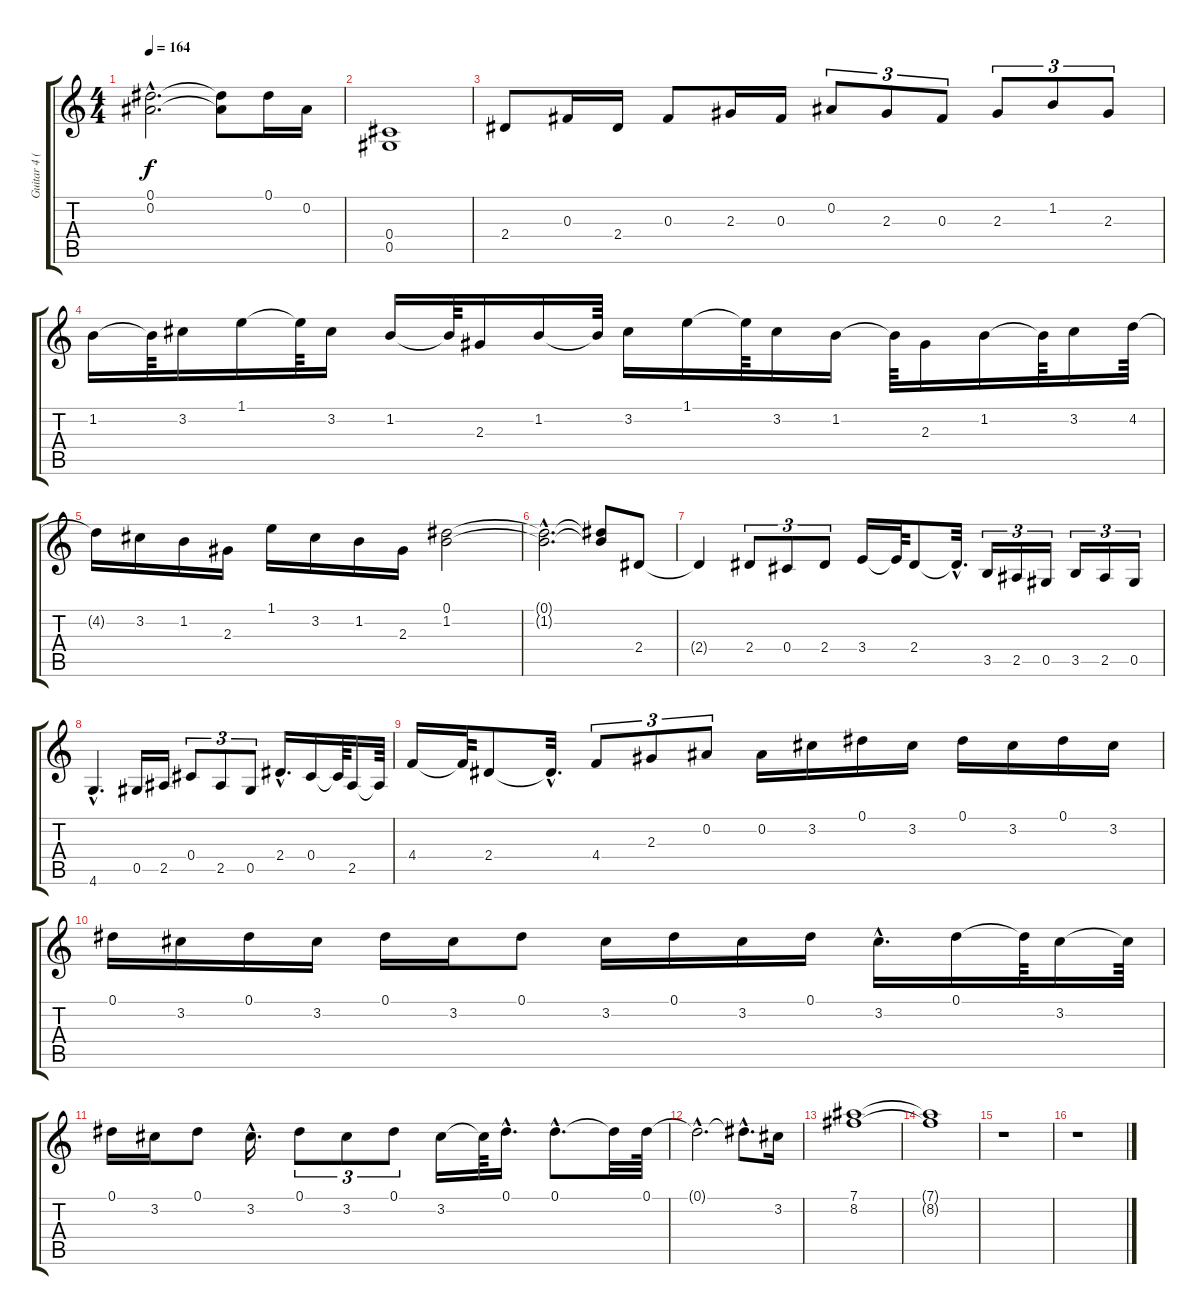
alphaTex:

\track ("Guitar 4 (Solo II)" "Guitar 4 (") {instrument distortionguitar}
\staff {score tabs}
\tuning (Eb4 Bb3 Gb3 Db3 Ab2 Eb2) {hide}
\ts (4 4)
\tempo 164
\clef g2
\ks c
(0.1{hac} 0.2{hac}).2{d dy f} (0.1{t} 0.2{t}).8 0.1.16 0.2.16 |
(0.4 0.5).1 |
2.4.8 0.3.16 2.4.16 0.3.8 2.3.16 0.3.16 0.2.8{tu (3 2)} 2.3.8{tu (3 2)} 0.3.8{tu (3 2)} 2.3.8{tu (3 2)} 1.2.8{tu (3 2)} 2.3.8{tu (3 2)} |
1.2.16 1.2{t}.64 3.2.16 1.1.16 1.1{t}.64 3.2.16 1.2.16 1.2{t}.64 2.3.16 1.2.16 1.2{t}.64 3.2.16 1.1.16 1.1{t}.64 3.2.16 1.2.16 1.2{t}.64 2.3.16 1.2.16 1.2{t}.64 3.2.16 4.2.64 |
4.2{t}.16 3.2.16 1.2.16 2.3.16 1.1.16 3.2.16 1.2.16 2.3.16 (0.1 1.2).2 |
(0.1{hac t} 1.2{hac t}).2{d} (0.1{t} 1.2{t}).8 2.4.8 |
2.4{t}.4 2.4.8{tu (3 2)} 0.4.8{tu (3 2)} 2.4.8{tu (3 2)} 3.4.16 3.4{t}.64 2.4.8 2.4{hac t}.32{d} 3.5.16{tu (3 2)} 2.5.16{tu (3 2)} 0.5.16{tu (3 2)} 3.5.16{tu (3 2)} 2.5.16{tu (3 2)} 0.5.16{tu (3 2)} |
4.6{hac}.4{d} 0.5.16 2.5.16 0.4.8{tu (3 2)} 2.5.8{tu (3 2)} 0.5.8{tu (3 2)} 2.4{hac}.16{d} 0.4.16 0.4{t}.64 2.5.16 2.5{t}.64 |
4.4.16 4.4{t}.64 2.4.8 2.4{hac t}.32{d} 4.4.8{tu (3 2)} 2.3.8{tu (3 2)} 0.2.8{tu (3 2)} 0.2.16 3.2.16 0.1.16 3.2.16 0.1.16 3.2.16 0.1.16 3.2.16 |
0.1.16 3.2.16 0.1.16 3.2.16 0.1.16 3.2.16 0.1.8 3.2.16 0.1.16 3.2.16 0.1.16 3.2{hac}.16{d} 0.1.16 0.1{t}.64 3.2.16 3.2{t}.64 |
0.1.16 3.2.16 0.1.8 3.2{hac}.16{d} 0.1.8{tu (3 2)} 3.2.8{tu (3 2)} 0.1.8{tu (3 2)} 3.2.16 3.2{t}.64 0.1{hac}.16{d} 0.1{hac}.8{d} 0.1{t}.32 0.1.64 |
0.1{hac t}.2{d} 0.1{hac t}.8{d} 3.2.16 |
(7.1 8.2).1 |
(7.1{t} 8.2{t}).1 |
r.1 |
r.1
